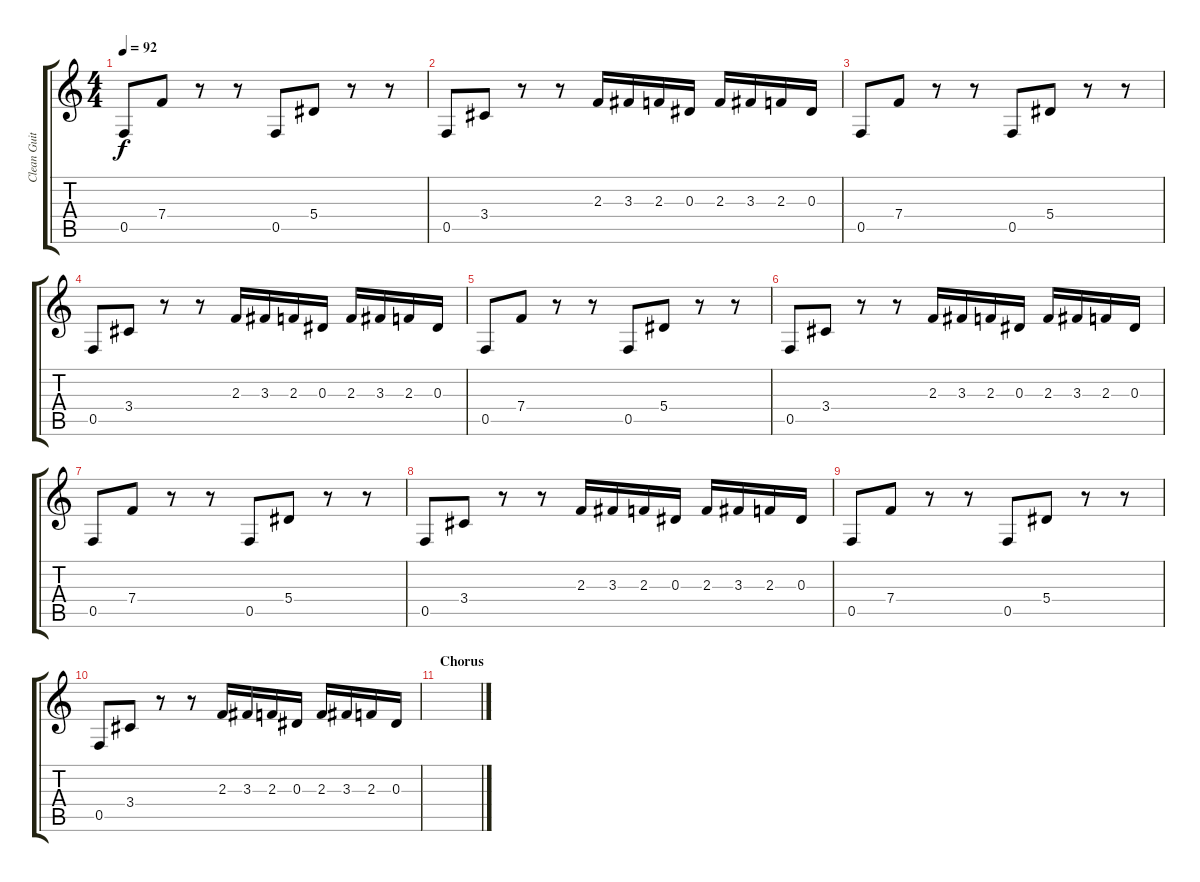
\track ("Clean Guitar (with tremelo)" "Clean Guit") {instrument electricguitarclean}
\staff {score tabs}
\tuning (C4 G3 Eb3 Bb2 F2 C2) {hide}
\ts (4 4)
\tempo 92
\clef g2
\ks c
0.5.8{dy f} 7.4.8 r.8 r.8 0.5.8 5.4.8 r.8 r.8 |
0.5.8 3.4.8 r.8 r.8 2.3.16 3.3.16 2.3.16 0.3.16 2.3.16 3.3.16 2.3.16 0.3.16 |
0.5.8 7.4.8 r.8 r.8 0.5.8 5.4.8 r.8 r.8 |
0.5.8 3.4.8 r.8 r.8 2.3.16 3.3.16 2.3.16 0.3.16 2.3.16 3.3.16 2.3.16 0.3.16 |
0.5.8 7.4.8 r.8 r.8 0.5.8 5.4.8 r.8 r.8 |
0.5.8 3.4.8 r.8 r.8 2.3.16 3.3.16 2.3.16 0.3.16 2.3.16 3.3.16 2.3.16 0.3.16 |
0.5.8 7.4.8 r.8 r.8 0.5.8 5.4.8 r.8 r.8 |
0.5.8 3.4.8 r.8 r.8 2.3.16 3.3.16 2.3.16 0.3.16 2.3.16 3.3.16 2.3.16 0.3.16 |
0.5.8 7.4.8 r.8 r.8 0.5.8 5.4.8 r.8 r.8 |
0.5.8 3.4.8 r.8 r.8 2.3.16 3.3.16 2.3.16 0.3.16 2.3.16 3.3.16 2.3.16 0.3.16 |
\section ("" "Chorus")
